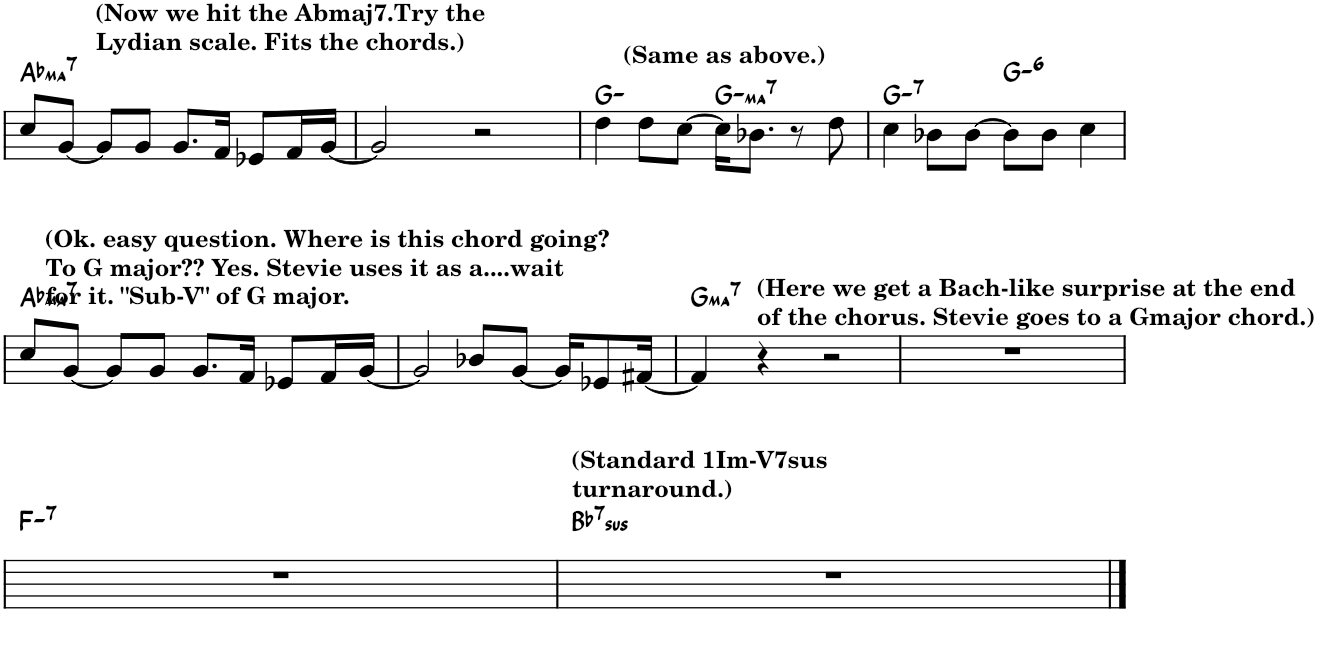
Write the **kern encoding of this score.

**kern	**harte
*part1	*part1
*staff1	*
*I"Piano	*
*I'Pno	*
!!LO:PB:g=z
*clefG2	*
*k[]	*
*M4/4	*
=55	=55
!LO:TX:a:B:t=(Now we hit the Abmaj7.Try the	!
!LO:TX:a:t=Lydian scale. Fits the chords.)	!LO:H:kt=ma7
8cc/L	Ab:maj7
[8g/J	.
8g/L]	.
8g/J	.
8.g/L	.
16f/Jk	.
8e-X/L	.
16f/L	.
[16g/JJ	.
=56	=56
2g/]	.
2r	.
=57	=57
!LO:TX:a:B:t=(Same as above.)	!
4dd\	G:min
8dd\L	.
[8cc\J	.
!	!LO:H:kt=ma7
16cc\KL]	G:minmaj7
8.b-X\J	.
8r	.
8dd\	.
=58	=58
!	!LO:H:kt=7
4cc\	G:min7
8b-X\L	.
[8b-\J	.
!	!LO:H:kt=6
8b-\L]	G:min6
8b-\J	.
4cc\	.
!!LO:LB:g=z
=59	=59
!	!LO:H:kt=ma7
8cc/L	Ab:maj7
[8g/J	.
!LO:TX:a:B:t=(Ok. easy question. Where is this chord going?	!
!LO:TX:a:t=To G major?? Yes. Stevie uses it as a....wait	!
!LO:TX:a:t=for it. "Sub-V" of G major.	!
8g/L]	.
8g/J	.
8.g/L	.
16f/Jk	.
8e-X/L	.
16f/L	.
[16g/JJ	.
=60	=60
2g/]	.
8b-X/L	.
[8g/J	.
16g/KL]	.
8e-X/	.
[16f#X/Jk	.
=61	=61
!	!LO:H:kt=ma7
4f#/]	G:maj7
!LO:TX:a:B:t=(Here we get a Bach-like surprise at the end	!
!LO:TX:a:t=of the chorus. Stevie goes to a Gmajor chord.)	!
4r	.
2r	.
=62	=62
1r	.
!!LO:LB:g=z
=63	=63
!	!LO:H:kt=7
1r	F:min7
=64	=64
!LO:TX:a:B:t=(Standard 1Im-V7sus	!
!LO:TX:a:t=turnaround.)	!LO:H:kt=7sus
1r	Bb:sus4(7)
==	==
*-	*-
